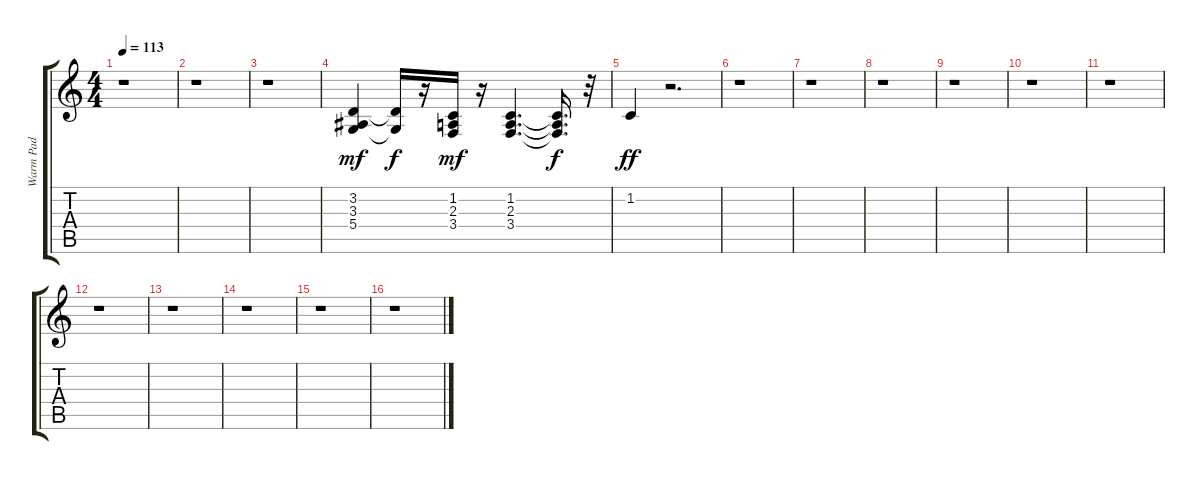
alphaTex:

\track ("Warm Pad" "Warm Pad") {instrument pad2warm}
\staff {score tabs}
\tuning (E4 B3 G3 D3 A2 E2) {hide}
\ts (4 4)
\tempo 113
\clef g2
\ks c
r.1{dy f} |
r.1 |
r.1 |
(3.2 3.3 5.4).4{dy mf} (3.2{t} 5.4{t}).16{dy f} r.16 (1.2 2.3 3.4).16{dy mf} r.16 (1.2 2.3 3.4).4{d} (1.2{t} 2.3{t} 3.4{t}).16{d dy f} r.32 |
1.2.4{dy ff} r.2{d} |
r.1 |
r.1 |
r.1 |
r.1 |
r.1 |
r.1 |
r.1 |
r.1 |
r.1 |
r.1 |
r.1
